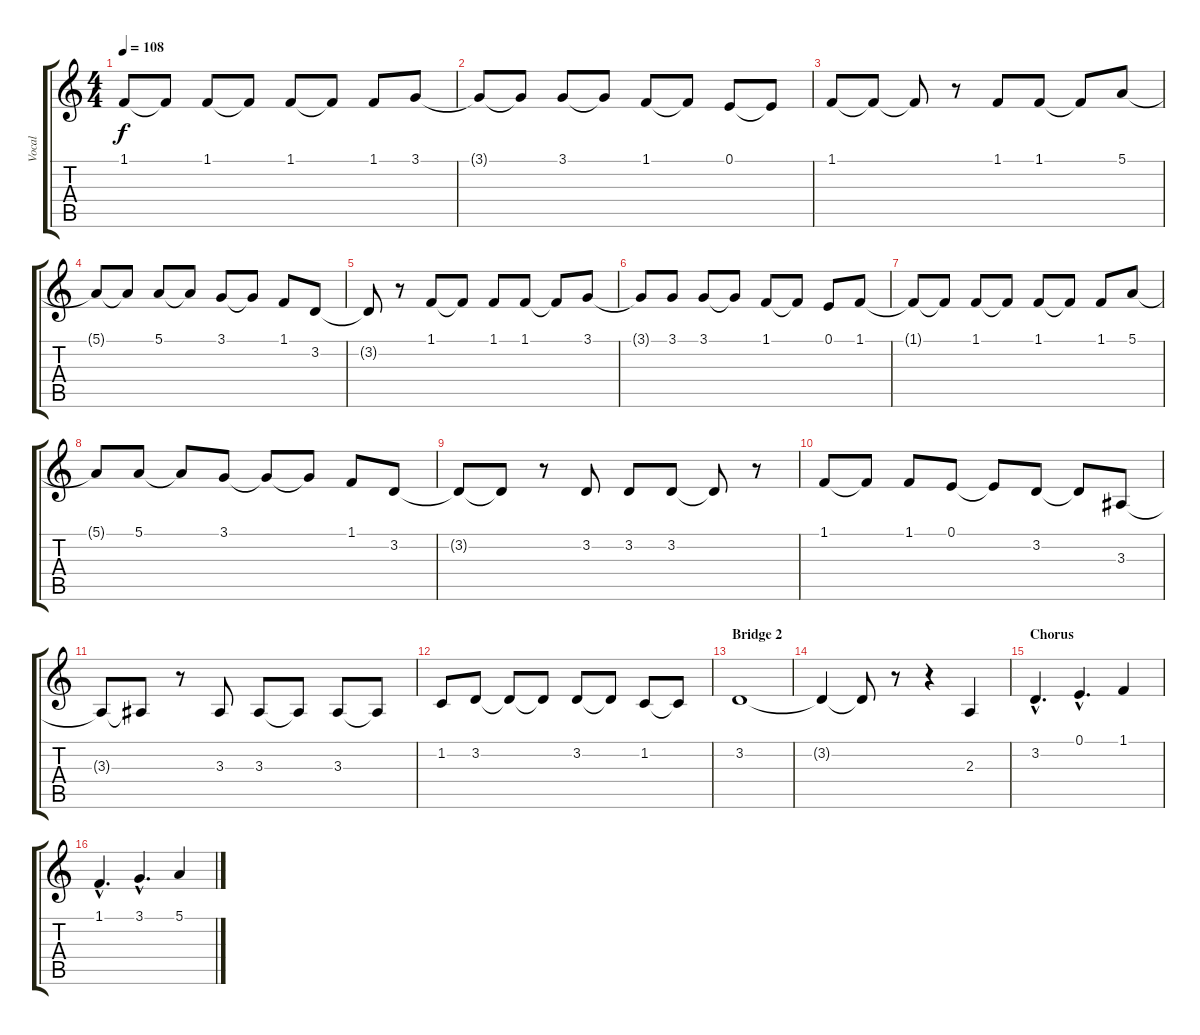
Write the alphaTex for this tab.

\track ("Vocal" "Vocal") {instrument sopranosax}
\staff {score tabs}
\tuning (E4 B3 G3 D3 A2 E2) {hide}
\ts (4 4)
\tempo 108
\clef g2
\ks c
1.1{t}.8{dy f} 1.1{t}.8 1.1.8 1.1{t}.8 1.1.8 1.1{t}.8 1.1.8 3.1.8 |
3.1{t}.8 3.1{t}.8 3.1.8 3.1{t}.8 1.1.8 1.1{t}.8 0.1.8 0.1{t}.8 |
1.1.8 1.1{t}.8 1.1{t}.8 r.8 1.1.8 1.1.8 1.1{t}.8 5.1.8 |
5.1{t}.8 5.1{t}.8 5.1.8 5.1{t}.8 3.1.8 3.1{t}.8 1.1.8 3.2.8 |
3.2{t}.8 r.8 1.1.8 1.1{t}.8 1.1.8 1.1.8 1.1{t}.8 3.1.8 |
3.1{t}.8 3.1.8 3.1.8 3.1{t}.8 1.1.8 1.1{t}.8 0.1.8 1.1.8 |
1.1{t}.8 1.1{t}.8 1.1.8 1.1{t}.8 1.1.8 1.1{t}.8 1.1.8 5.1.8 |
5.1{t}.8 5.1.8 5.1{t}.8 3.1.8 3.1{t}.8 3.1{t}.8 1.1.8 3.2.8 |
3.2{t}.8 3.2{t}.8 r.8 3.2.8 3.2.8 3.2.8 3.2{t}.8 r.8 |
1.1.8 1.1{t}.8 1.1.8 0.1.8 0.1{t}.8 3.2.8 3.2{t}.8 3.3.8 |
3.3{t}.8 3.3{t}.8 r.8 3.3.8 3.3.8 3.3{t}.8 3.3.8 3.3{t}.8 |
1.2.8 3.2.8 3.2{t}.8 3.2{t}.8 3.2.8 3.2{t}.8 1.2.8 1.2{t}.8 |
\section ("" "Bridge 2")
3.2.1 |
3.2{t}.4 3.2{t}.8 r.8 r.4 2.3.4 |
\section ("" "Chorus")
3.2{hac}.4{d} 0.1{hac}.4{d} 1.1.4 |
1.1{hac}.4{d} 3.1{hac}.4{d} 5.1.4
